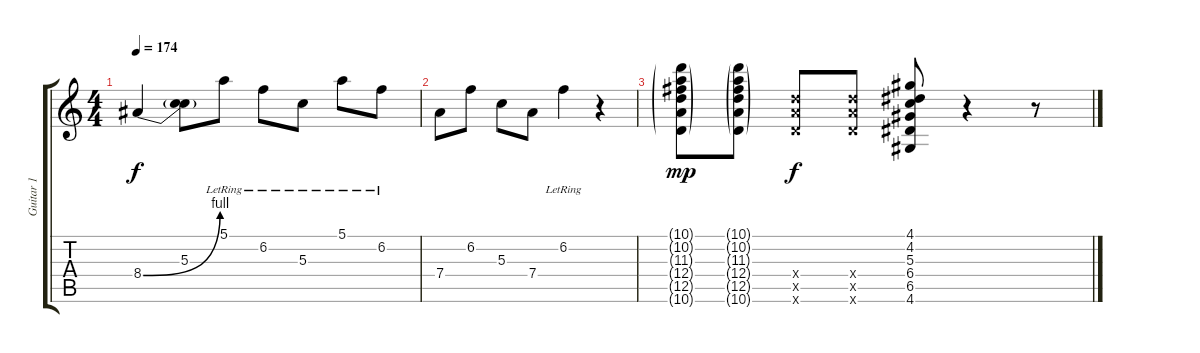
\track ("Guitar 1" "Guitar 1") {instrument acousticguitarsteel}
\staff {score tabs}
\tuning (E4 B3 G3 D3 A2 E2) {hide}
\ts (4 4)
\tempo 174
\clef g2
\ks c
8.4{be (bend 0 0 60 4)}.4{dy f} (5.3 8.4{t}).8 5.1{lr}.8 6.2{lr}.8 5.3{lr}.8 5.1{lr}.8 6.2{lr}.8 |
7.4.8 6.2.8 5.3.8 7.4.8 6.2{lr}.4 r.4 |
(10.1{g} 10.2{g} 11.3{g} 12.4{g} 12.5{g} 10.6{g}).8{dy mp} (10.1{g} 10.2{g} 11.3{g} 12.4{g} 12.5{g} 10.6{g}).8 (12.4{x} 12.5{x} 10.6{x}).8{dy f} (12.4{x} 12.5{x} 10.6{x}).8 (4.1 4.2 5.3 6.4 6.5 4.6).8 r.4 r.8
